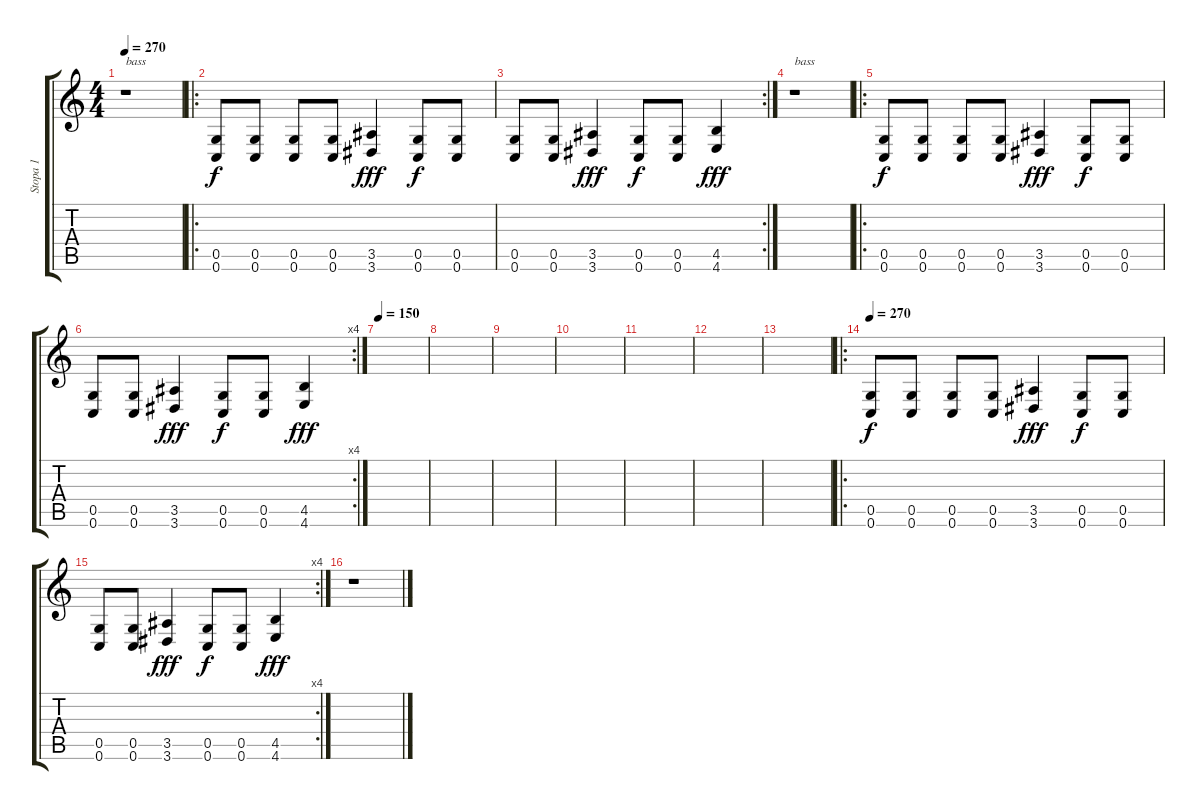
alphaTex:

\track ("Stopa 1" "Stopa 1") {instrument distortionguitar}
\staff {score tabs}
\tuning (D4 A3 F3 C3 G2 C2) {hide}
\ts (4 4)
\tempo 270
\clef g2
\ks c
r.1{txt "bass" dy f instrument distortionguitar} |
\ro
(0.5 0.6).8 (0.5 0.6).8 (0.5 0.6).8 (0.5 0.6).8 (3.5 3.6).4{dy fff} (0.5 0.6).8{dy f} (0.5 0.6).8 |
\rc 2
(0.5 0.6).8 (0.5 0.6).8 (3.5 3.6).4{dy fff} (0.5 0.6).8{dy f} (0.5 0.6).8 (4.5 4.6).4{dy fff} |
r.1{txt "bass"} |
\ro
(0.5 0.6).8{dy f} (0.5 0.6).8 (0.5 0.6).8 (0.5 0.6).8 (3.5 3.6).4{dy fff} (0.5 0.6).8{dy f} (0.5 0.6).8 |
\rc 4
(0.5 0.6).8 (0.5 0.6).8 (3.5 3.6).4{dy fff} (0.5 0.6).8{dy f} (0.5 0.6).8 (4.5 4.6).4{dy fff} |
\tempo 150
|
|
|
|
|
|
|
\ro
\tempo 270
(0.5 0.6).8{dy f} (0.5 0.6).8 (0.5 0.6).8 (0.5 0.6).8 (3.5 3.6).4{dy fff} (0.5 0.6).8{dy f} (0.5 0.6).8 |
\rc 4
(0.5 0.6).8 (0.5 0.6).8 (3.5 3.6).4{dy fff} (0.5 0.6).8{dy f} (0.5 0.6).8 (4.5 4.6).4{dy fff} |
r.1
